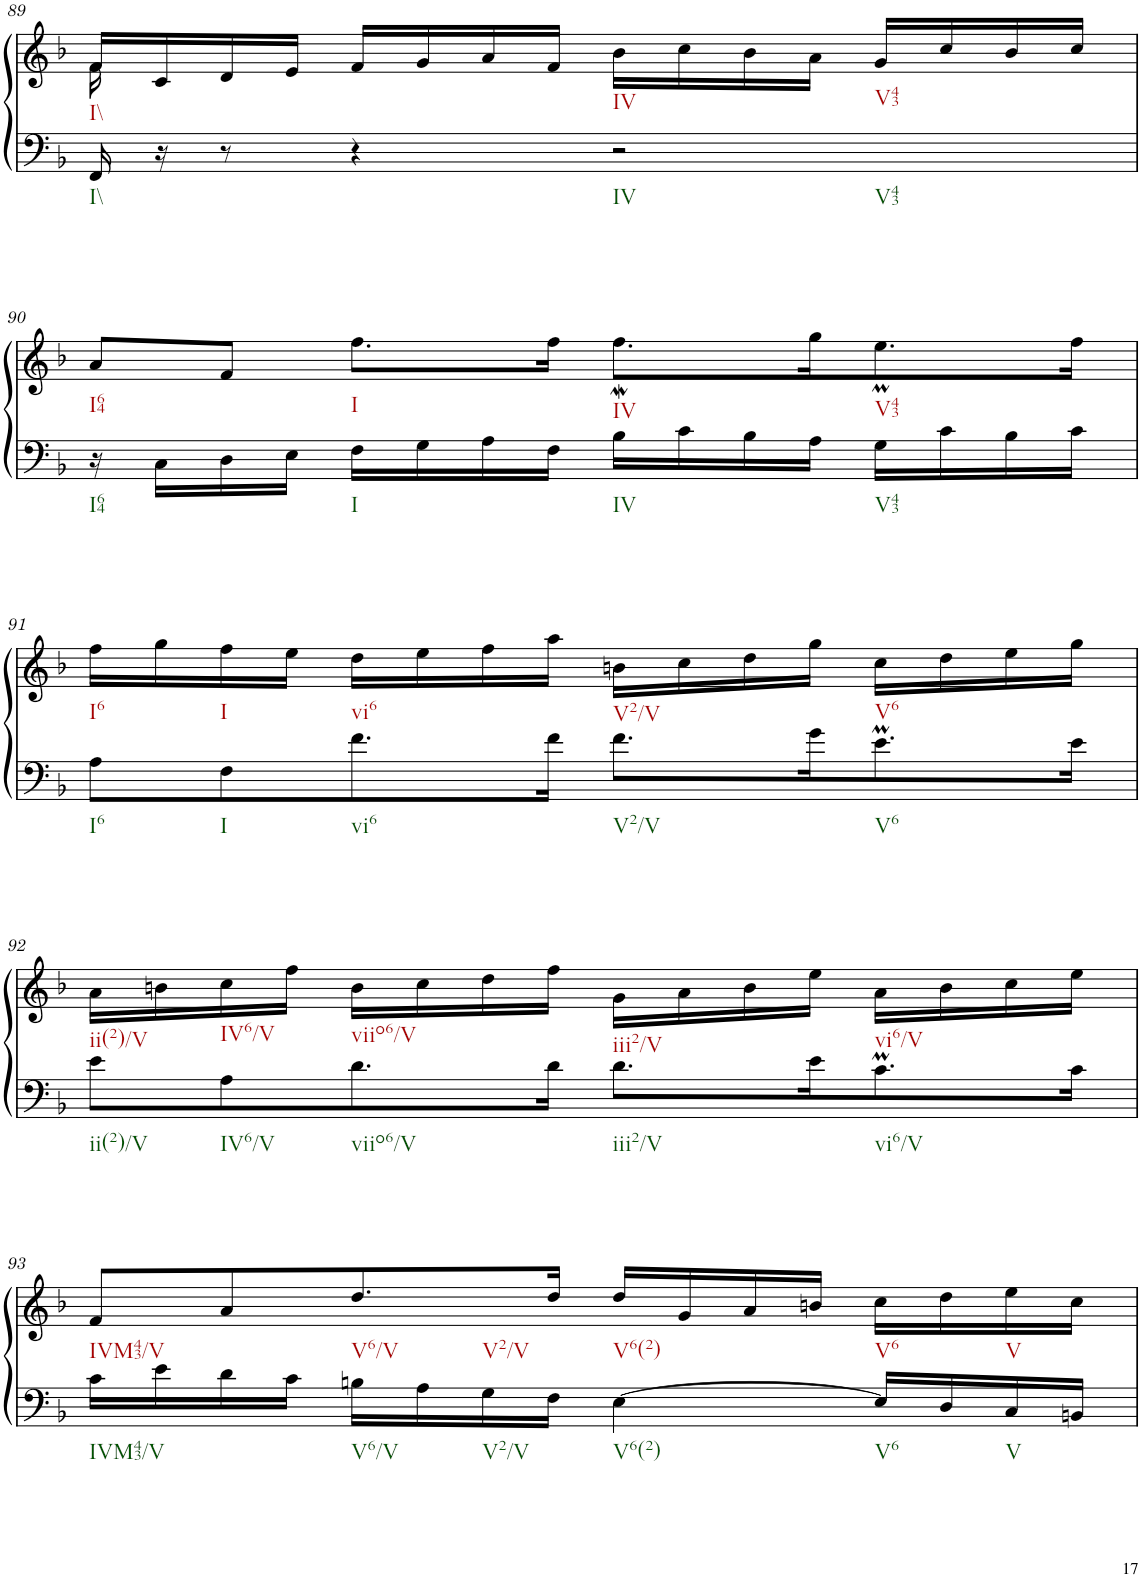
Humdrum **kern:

**kern	**kern
*part1	*part1
*staff2	*staff1
*I"Klavier linke Hand	*
!!LO:PB:g=z
*clefF4	*clefG2
*k[b-]	*k[b-]
*M2/2	*M2/2
=89	=89
*	*^
16FF/	16f/LL	16f\
16r	16c/	2...ryy
8r	16d/	.
.	16e/JJ	.
4r	16f/LL	.
.	16g/	.
.	16a/	.
.	16f/JJ	.
2r	16b-\LL	.
.	16cc\	.
.	16b-\	.
.	16a\JJ	.
.	16g/LL	.
.	16cc/	.
.	16b-/	.
.	16cc/JJ	.
!!LO:LB:g=z	!!
=90	=90	=90
16r	8a/L	4ryy
16C\LL	.	.
16D\	8f/J	.
16E\JJ	.	.
16F\LL	2.ryy	8.ff\L
16G\	.	.
16A\	.	.
16F\JJ	.	16ff\Jk
16B-\LL	.	8.ffw\L
16c\	.	.
16B-\	.	.
16A\JJ	.	16gg\K
16G\LL	.	8.eem\
16c\	.	.
16B-\	.	.
16c\JJ	.	16ff\Jk
*	*v	*v
!!LO:LB:g=z
=91	=91
8A\L	16ff\LL
.	16gg\
8F\	16ff\
.	16ee\JJ
8.f\	16dd\LL
.	16ee\
.	16ff\
16f\Jk	16aa\JJ
8.f\L	16bn\LL
.	16cc\
.	16dd\
16g\K	16gg\JJ
8.em\	16cc\LL
.	16dd\
.	16ee\
16e\Jk	16gg\JJ
!!LO:LB:g=z
=92	=92
8e\L	16a\LL
.	16bn\
8A\	16cc\
.	16ff\JJ
8.d\	16b\LL
.	16cc\
.	16dd\
16d\Jk	16ff\JJ
8.d\L	16g\LL
.	16a\
.	16b\
16e\K	16ee\JJ
8.cM\	16a\LL
.	16b\
.	16cc\
16c\Jk	16ee\JJ
!!LO:LB:g=z
=93	=93
16c\LL	8f/L
16e\	.
16d\	8a/
16c\JJ	.
16Bn\LL	8.dd/
16A\	.
16G\	.
16F\JJ	16dd/Jk
[4E\	16dd/LL
.	16g/
.	16a/
.	16bn/JJ
16E/LL]	16cc\LL
16D/	16dd\
16C/	16ee\
16BBn/JJ	16cc\JJ
=	=
*-	*-
